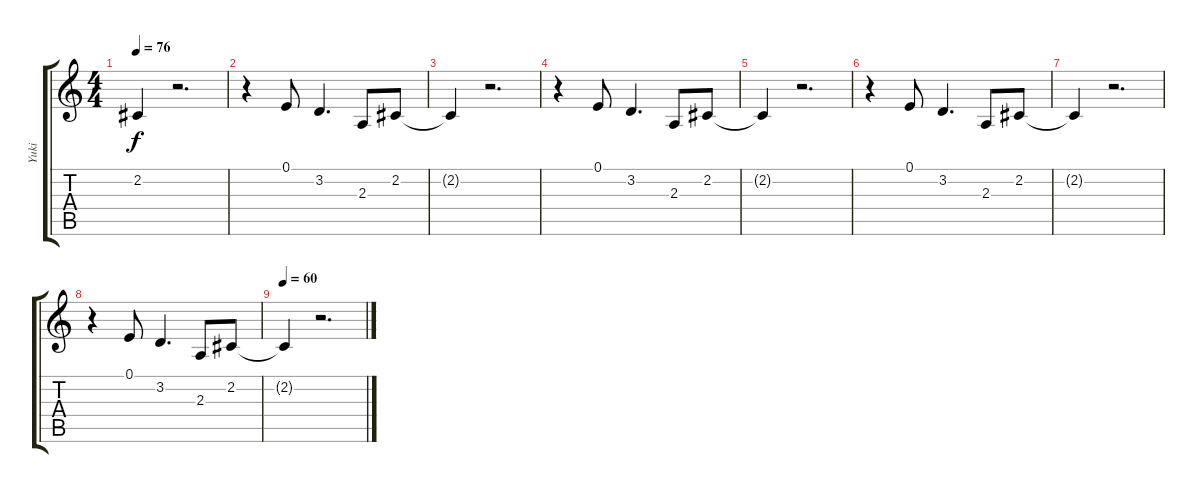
\track ("Yuki" "Yuki") {instrument lead6voice}
\staff {score tabs}
\tuning (E4 B3 G3 D3 A2 E2) {hide}
\ts (4 4)
\tempo 76
\clef g2
\ks c
2.2{t}.4{dy f} r.2{d} |
r.4 0.1.8 3.2.4{d} 2.3.8 2.2.8 |
2.2{t}.4 r.2{d} |
r.4 0.1.8 3.2.4{d} 2.3.8 2.2.8 |
2.2{t}.4 r.2{d} |
r.4 0.1.8 3.2.4{d} 2.3.8 2.2.8 |
2.2{t}.4 r.2{d} |
r.4 0.1.8 3.2.4{d} 2.3.8 2.2.8 |
\tempo 60
2.2{t}.4 r.2{d}
